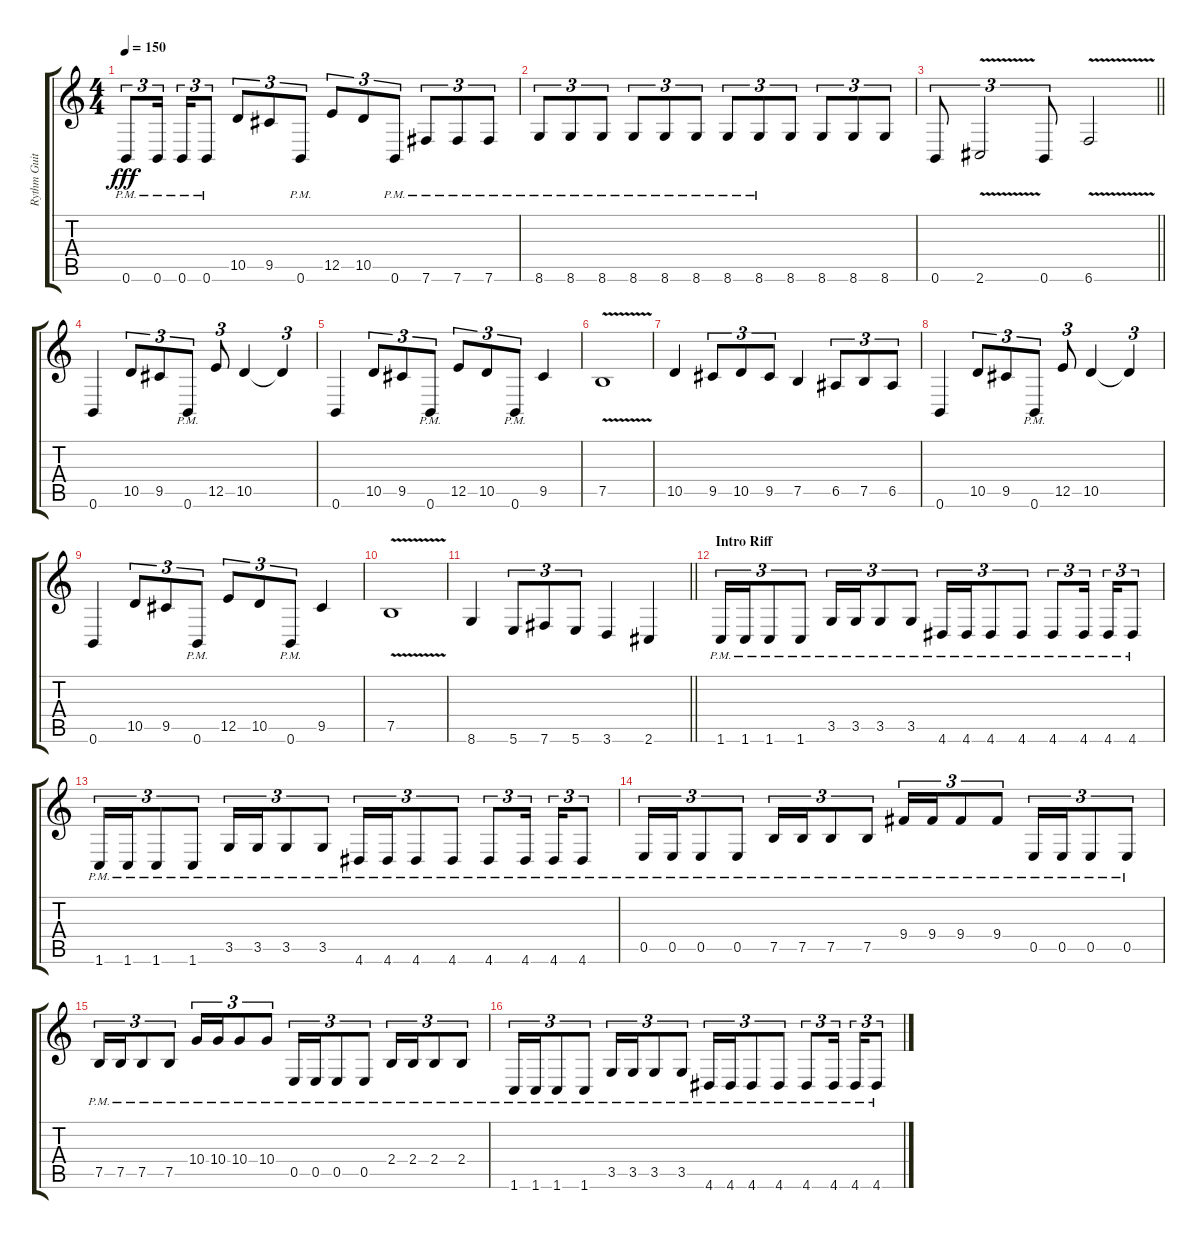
\track ("Rythm Guitar 1" "Rythm Guit") {instrument distortionguitar}
\staff {score tabs}
\tuning (B3 Gb3 D3 A2 E2 B1) {hide}
\ts (4 4)
\tempo 150
\clef g2
\ks c
0.6{pm}.8{tu (3 2) dy fff} 0.6{pm}.16{tu (3 2) beam splitsecondary} 0.6{pm}.16{tu (3 2)} 0.6{pm}.8{tu (3 2)} 10.5.8{tu (3 2)} 9.5.8{tu (3 2)} 0.6{pm}.8{tu (3 2)} 12.5.8{tu (3 2)} 10.5.8{tu (3 2)} 0.6{pm}.8{tu (3 2)} 7.6{pm}.8{tu (3 2)} 7.6{pm}.8{tu (3 2)} 7.6{pm}.8{tu (3 2)} |
8.6{pm}.8{tu (3 2)} 8.6{pm}.8{tu (3 2)} 8.6{pm}.8{tu (3 2)} 8.6{pm}.8{tu (3 2)} 8.6{pm}.8{tu (3 2)} 8.6{pm}.8{tu (3 2)} 8.6{pm}.8{tu (3 2)} 8.6{pm}.8{tu (3 2)} 8.6.8{tu (3 2)} 8.6.8{tu (3 2)} 8.6.8{tu (3 2)} 8.6.8{tu (3 2)} |
\barLineRight lightlight
0.6.8{tu (3 2)} 2.6{v}.2{tu (3 2)} 0.6.8{tu (3 2)} 6.6{v}.2 |
\section ("" "")
0.6.4 10.5.8{tu (3 2)} 9.5.8{tu (3 2)} 0.6{pm}.8{tu (3 2)} 12.5.8{tu (3 2)} 10.5.4 10.5{t}.4{tu (3 2)} |
0.6.4 10.5.8{tu (3 2)} 9.5.8{tu (3 2)} 0.6{pm}.8{tu (3 2)} 12.5.8{tu (3 2)} 10.5.8{tu (3 2)} 0.6{pm}.8{tu (3 2)} 9.5.4 |
7.5{v}.1 |
10.5.4 9.5.8{tu (3 2)} 10.5.8{tu (3 2)} 9.5.8{tu (3 2)} 7.5.4 6.5.8{tu (3 2)} 7.5.8{tu (3 2)} 6.5.8{tu (3 2)} |
0.6.4 10.5.8{tu (3 2)} 9.5.8{tu (3 2)} 0.6{pm}.8{tu (3 2)} 12.5.8{tu (3 2)} 10.5.4 10.5{t}.4{tu (3 2)} |
0.6.4 10.5.8{tu (3 2)} 9.5.8{tu (3 2)} 0.6{pm}.8{tu (3 2)} 12.5.8{tu (3 2)} 10.5.8{tu (3 2)} 0.6{pm}.8{tu (3 2)} 9.5.4 |
7.5{v}.1 |
\barLineRight lightlight
8.6.4 5.6.8{tu (3 2)} 7.6.8{tu (3 2)} 5.6.8{tu (3 2)} 3.6.4 2.6.4 |
\section ("" "Intro Riff")
1.6{pm}.16{tu (3 2)} 1.6{pm}.16{tu (3 2)} 1.6{pm}.8{tu (3 2)} 1.6{pm}.8{tu (3 2)} 3.5{pm}.16{tu (3 2)} 3.5{pm}.16{tu (3 2)} 3.5{pm}.8{tu (3 2)} 3.5{pm}.8{tu (3 2)} 4.6{pm}.16{tu (3 2)} 4.6{pm}.16{tu (3 2)} 4.6{pm}.8{tu (3 2)} 4.6{pm}.8{tu (3 2)} 4.6{pm}.8{tu (3 2)} 4.6{pm}.16{tu (3 2) beam splitsecondary} 4.6{pm}.16{tu (3 2)} 4.6{pm}.8{tu (3 2)} |
1.6{pm}.16{tu (3 2)} 1.6{pm}.16{tu (3 2)} 1.6{pm}.8{tu (3 2)} 1.6{pm}.8{tu (3 2)} 3.5{pm}.16{tu (3 2)} 3.5{pm}.16{tu (3 2)} 3.5{pm}.8{tu (3 2)} 3.5{pm}.8{tu (3 2)} 4.6{pm}.16{tu (3 2)} 4.6{pm}.16{tu (3 2)} 4.6{pm}.8{tu (3 2)} 4.6{pm}.8{tu (3 2)} 4.6{pm}.8{tu (3 2)} 4.6{pm}.16{tu (3 2) beam splitsecondary} 4.6{pm}.16{tu (3 2)} 4.6{pm}.8{tu (3 2)} |
0.5{pm}.16{tu (3 2)} 0.5{pm}.16{tu (3 2)} 0.5{pm}.8{tu (3 2)} 0.5{pm}.8{tu (3 2)} 7.5{pm}.16{tu (3 2)} 7.5{pm}.16{tu (3 2)} 7.5{pm}.8{tu (3 2)} 7.5{pm}.8{tu (3 2)} 9.4{pm}.16{tu (3 2)} 9.4{pm}.16{tu (3 2)} 9.4{pm}.8{tu (3 2)} 9.4{pm}.8{tu (3 2)} 0.5{pm}.16{tu (3 2)} 0.5{pm}.16{tu (3 2)} 0.5{pm}.8{tu (3 2)} 0.5{pm}.8{tu (3 2)} |
7.5{pm}.16{tu (3 2)} 7.5{pm}.16{tu (3 2)} 7.5{pm}.8{tu (3 2)} 7.5{pm}.8{tu (3 2)} 10.4{pm}.16{tu (3 2)} 10.4{pm}.16{tu (3 2)} 10.4{pm}.8{tu (3 2)} 10.4{pm}.8{tu (3 2)} 0.5{pm}.16{tu (3 2)} 0.5{pm}.16{tu (3 2)} 0.5{pm}.8{tu (3 2)} 0.5{pm}.8{tu (3 2)} 2.4{pm}.16{tu (3 2)} 2.4{pm}.16{tu (3 2)} 2.4{pm}.8{tu (3 2)} 2.4{pm}.8{tu (3 2)} |
1.6{pm}.16{tu (3 2)} 1.6{pm}.16{tu (3 2)} 1.6{pm}.8{tu (3 2)} 1.6{pm}.8{tu (3 2)} 3.5{pm}.16{tu (3 2)} 3.5{pm}.16{tu (3 2)} 3.5{pm}.8{tu (3 2)} 3.5{pm}.8{tu (3 2)} 4.6{pm}.16{tu (3 2)} 4.6{pm}.16{tu (3 2)} 4.6{pm}.8{tu (3 2)} 4.6{pm}.8{tu (3 2)} 4.6{pm}.8{tu (3 2)} 4.6{pm}.16{tu (3 2) beam splitsecondary} 4.6{pm}.16{tu (3 2)} 4.6{pm}.8{tu (3 2)}
